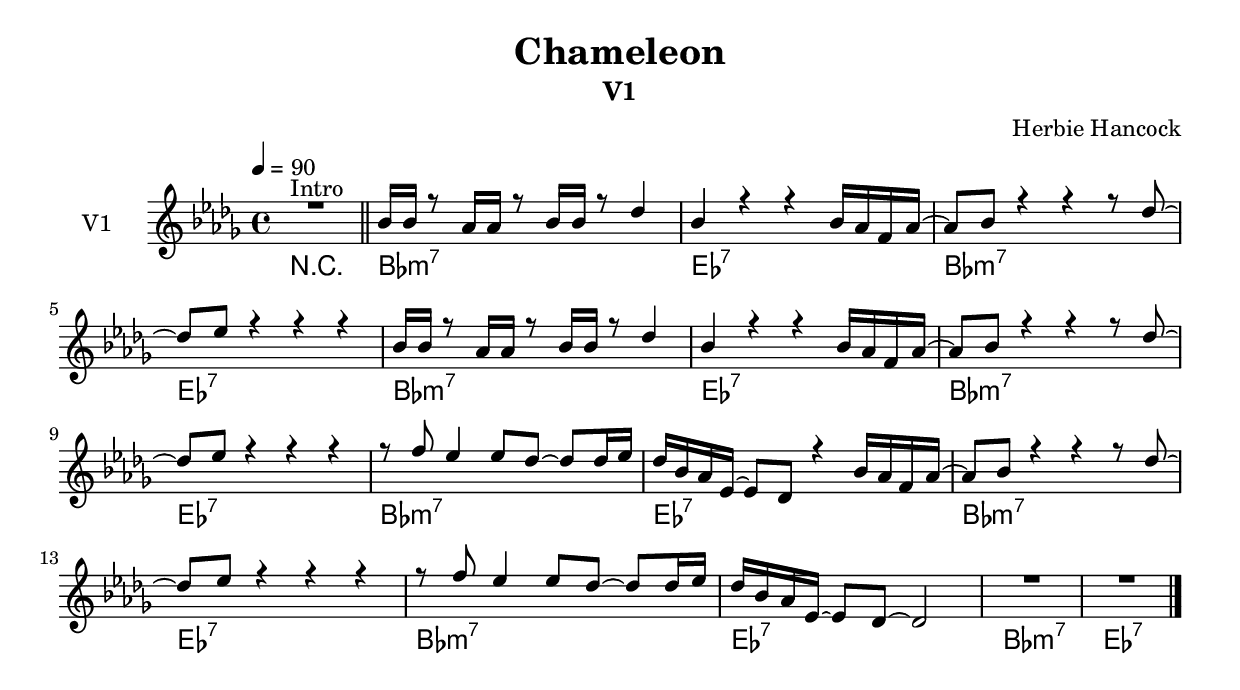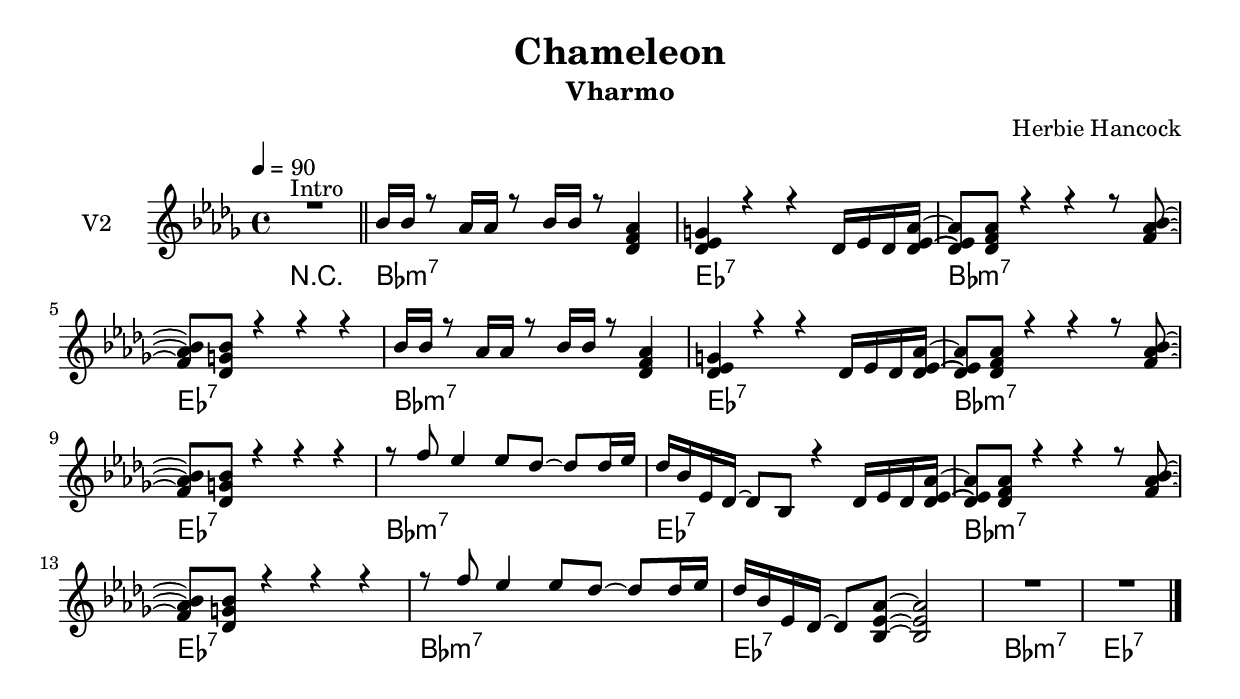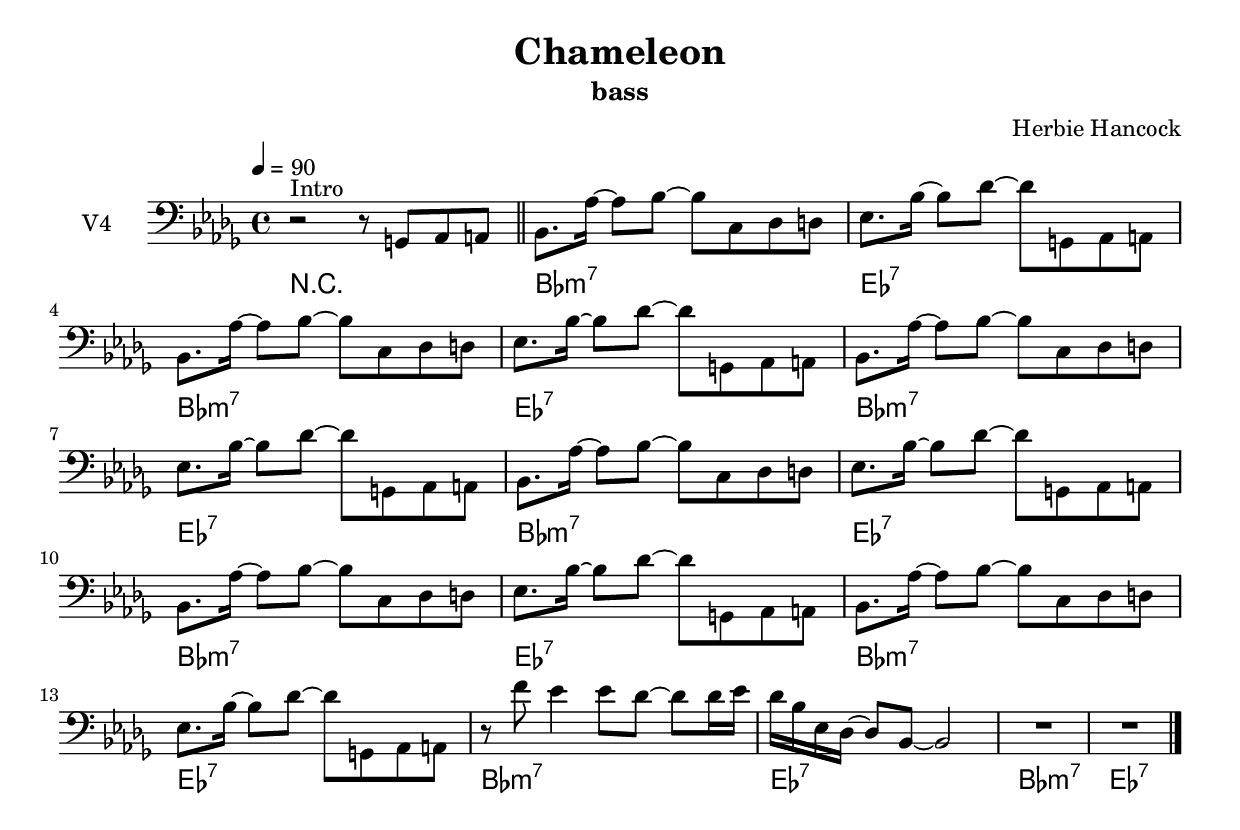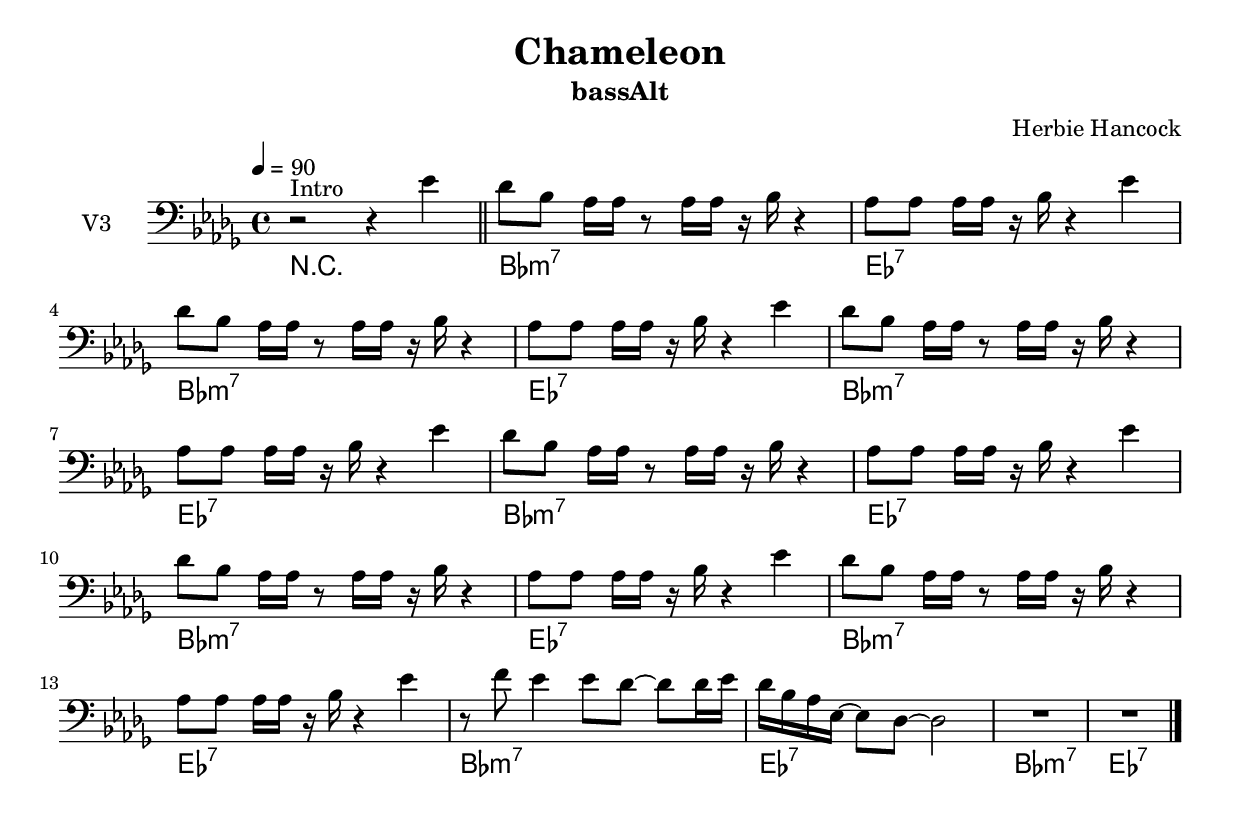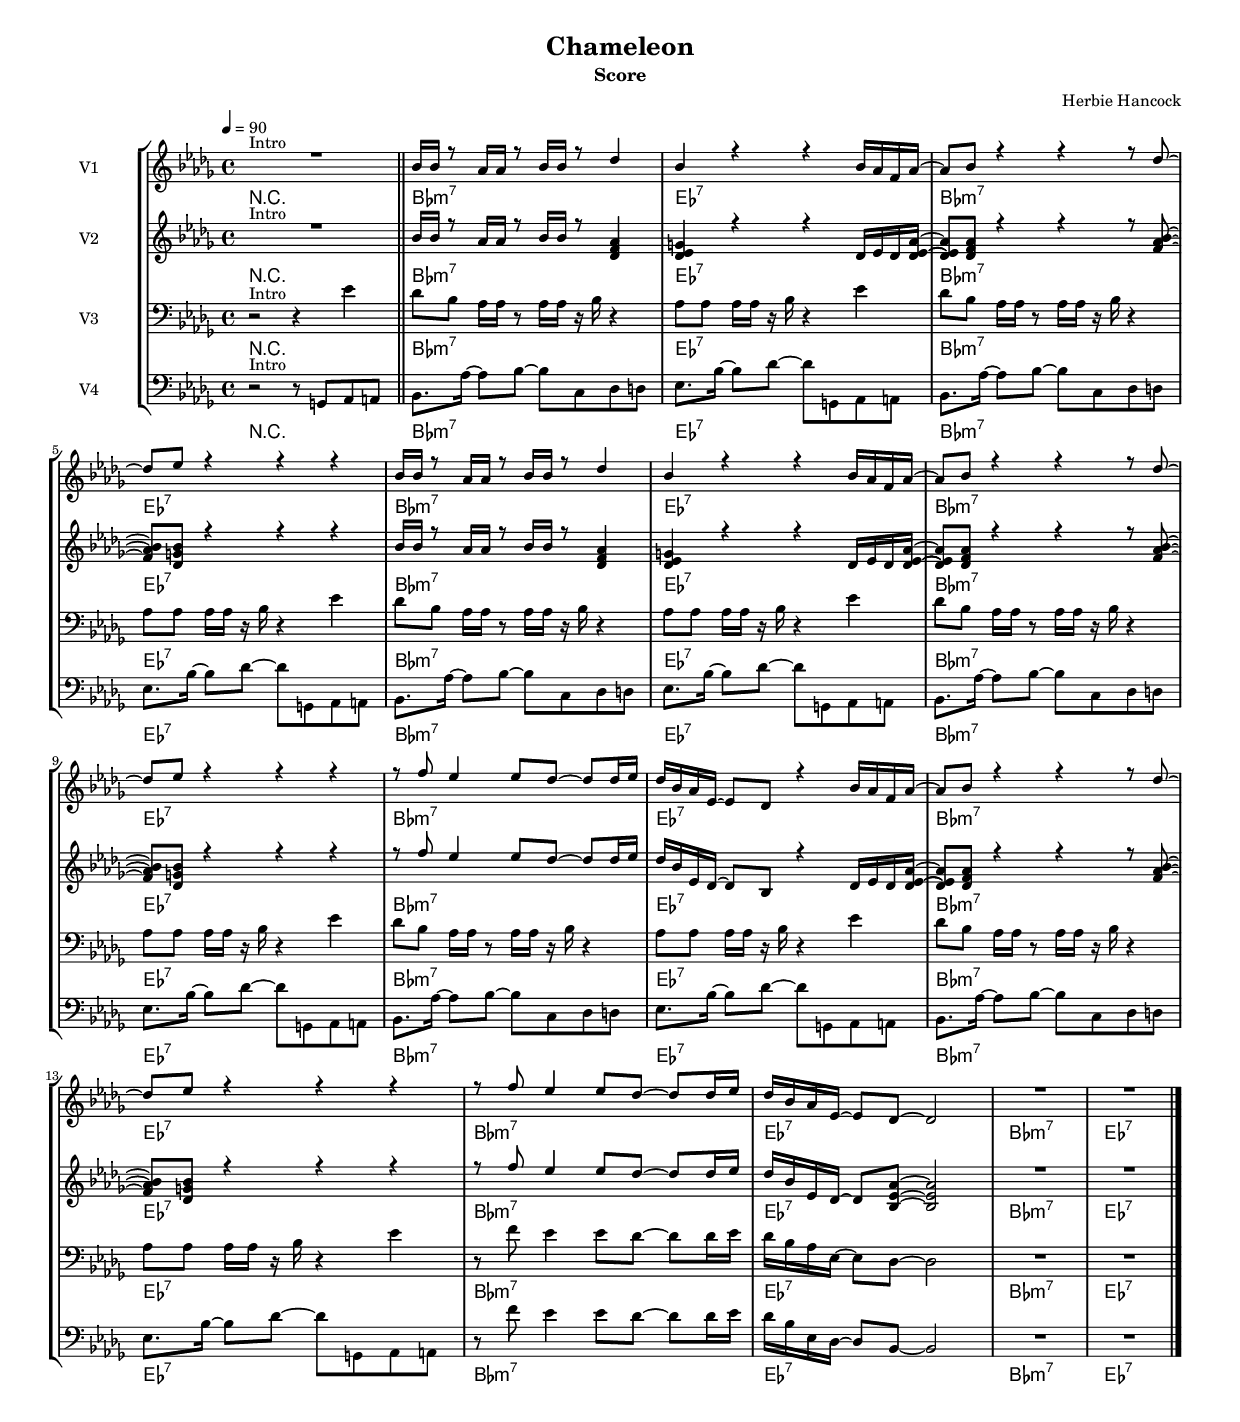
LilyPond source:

% Frescobaldi variables:
% -*- output: cantaloop_windQuartet_scoreAndParts-score.pdf

% TRANSPOSITION and MIDI variables
originpitch = c %c' %bes'% f % c'
originpitchOttava = c'' %c' %bes'% f % c'

targetpitchone = c
targetpitchtwo = a
targetpitchthr = d'
targetpitchfou = c

originpitchone = c' %bes %bes'% f % c'
originpitchtwo = c'' %bes' %bes'% f % c'
originpitchthr = c' %bes, %bes'% f % c'
originpitchfou = c' %bes'% f % c'

targetpitch = c'
originpitchFromTarget = c'

midiInstrOne = "V1"
midiInstrTwo = "Vharmo"
midiInstrThr = "bassAlt"
midiInstrFou = "bass"

clefVThree = "bass" %"treble" % "treble"%
clefVFour = "bass" %"treble" % "bass" %

% INCLUDE the musical notes (and any variables further used in the books)
%%%%% piece.ly
%%%%% (This is the global definitions file)

\version "2.18.2"

\header{
  title = "Chameleon"
	composer = "Herbie Hancock"
}

% some things to define in the ..._score.ly file:
%originpitch = c' %c' %bes'% f % c'
%targetpitchone = c'
%targetpitchtwo = c'
%targetpitchthr = c'
%targetpitchfou = c'

%clefVThree = G % alto % bass... 

% midiInstrOne
% midiInstrTwo
% midiInstrThr
% midiInstrFou

globalStyle = {
  \accidentalStyle "modern-cautionary"
}

structure = {
  s1^\markup{Intro} | %\breathe |
  \bar "||"
  s1 * 16
  \bar "|."
}

harmoniesSilent = \chordmode {R1}

harmonies = \chordmode {
  R1
  \repeat unfold 2 {
    bes1:m7 |
    ees1:7 |
    bes1:m7 |
    ees1:7 |
    bes1:m7 |
    ees1:7 |
    bes1:m7 |
    ees1:7 |
  }
}

global = {
  \time 4/4
  \tempo 4 = 90
  \key bes \minor 
}
  
bassLine = \relative c {
  r2 r8 	g aes a  |
  \repeat unfold 6 {
      bes8. aes'16~ aes8 bes8~ bes c, des d |
      ees8. bes'16~ bes8 des8~ des g,, aes a
  }
  r8 f'' ees4 ees8 des~ des des16 ees |
  des bes ees, des~ des8 bes~ bes2| 
  R1 |
  R1
  
}

bassLineTwo = \relative c {
  r2 r4 ees' |
  \repeat unfold 6 {
    des8 bes aes16 aes r8    aes16 aes r bes r4 |
    aes8 aes aes16 aes r bes r4 ees 
  }
  r8 f ees4 ees8 des~ des des16 ees |
  des bes aes ees~ ees8 des~ des2| 
  R1 |
  R1
}

melody = \relative c'' {
  R1 |
  \repeat unfold 2 {
    bes16 bes r8 aes16 aes r8 bes16 bes r8 des4 |
    bes4 r4 r4 bes16 aes f aes~ |
    aes8 bes8 r4 r4 r8 des~ |
    des8 ees r4 r4 r4 |
  }
  r8 f ees4 ees8 des~ des des16 ees |
  des bes aes ees~ ees8 des r4 bes'16 aes f aes~ |
  aes8 bes r4 r4 r8 des~ |
    des8 ees r4 r4 r4  |
  r8 f ees4 ees8 des~ des des16 ees |
  des bes aes ees~ ees8 des~ des2| 
  R1 |
  R1
} % harmoZero


harmo = \relative c'' {
  R1 |
  \repeat unfold 2 {
    bes16 bes r8 aes16 aes r8 bes16 bes r8 
      << 
        {aes4 | g4 } 
        {f4 | ees4}
        {des4 | des4 }
      >>  r4 r4 des16 ees des 
      <<
         {aes'16~ | 
          aes8 aes8 r4 r4 r8 bes~ |
          bes8 bes}
         {ees,16~ | 
          ees8 f8 r4 r4 r8 aes~ |
          aes8 g}
         {des16~ | 
          des8 des8 r4 r4 r8 f~ |
          f8 des}
      >>
    r4 r4 r4 |
  }
  r8 f' ees4 ees8 des~ des des16 ees |
  des bes ees, des~ des8 bes r4 des16 ees des 
      <<
         {aes'16~ | 
          aes8 aes8 r4 r4 r8 bes~ |
          bes8 bes}
         {ees,16~ | 
          ees8 f8 r4 r4 r8 aes~ |
          aes8 g}
         {des16~ | 
          des8 des8 r4 r4 r8 f~ |
          f8 des}
      >> r4 r4 r4  |
  r8 f' ees4 ees8 des~ des des16 ees |
  des bes ees, des~ des8 
    << 
      {aes'8~ aes2}
      {ees8~ ees2}
      {bes8~ bes2}
    >>
    | 
  R1 |
  R1
}

one = \transpose \originpitchone \targetpitch {
  <<
    \new ChordNames {
      \transposition \originpitchFromTarget % for MIDI files? to be verified
      \harmonies
    }
    \new Voice { 
      \global
      \relative c' {
        \set Staff.instrumentName = #"V1 "
        \set Staff.midiInstrument = \midiInstrOne
        \transposition \originpitchone % for MIDI files? to be verified
        {
          \compressFullBarRests
          <<
            \new Voice = "first" {
              \voiceOne \melody
            }
            \new Voice = "second" {
              \voiceTwo
              \repeat volta 2 {  
              }
            }
          >>
        }
      }
    }
  >>
}    %*********************************

two = \transpose \originpitchtwo \targetpitch {
  <<
    \new ChordNames {
      \harmonies
    }
    \new Voice { 
      \global
      \relative c''{
        \set Staff.instrumentName = #"V2 "
        \set Staff.midiInstrument = \midiInstrTwo
        \transposition \originpitchtwo % for MIDI files? to be verified
        {
          \compressFullBarRests
          \new Voice = "first" {
            \voiceOne \transpose c c' {\harmo}
          }
        }
      }
    }
  >>
}   %*********************************

three = \transpose \originpitchthr \targetpitch {
  <<
    \new ChordNames {
      \harmonies
    }
    \new Voice { 
  \global
  \relative c' {
    \set Staff.instrumentName = #"V3 "
    \set Staff.midiInstrument = \midiInstrThr
    \transposition \originpitchthr % for MIDI files? to be verified
    
    %\clef bass %alto
    \clef \clefVThree
    
    \compressFullBarRests
    \bassLineTwo
    
  }
}>>}   %*********************************

four = \transpose \originpitchfou \targetpitch {
  <<
    \new ChordNames {
      \harmonies
    }
    \new Voice { 
      \global
      \relative c {
      \set Staff.instrumentName = #"V4 "
      \set Staff.midiInstrument = \midiInstrFou
      \transposition \originpitchfou % for MIDI files? to be verified
    
      \clef \clefVFour 
      
      \compressFullBarRests
      \bassLine
      }
    }
  >>
}   %**********************************

musicPieceOne = {
  <<
    %\tag #'score \tag #'chords 
    %\new ChordNames {
    %  \harmonies
    %}
    \tag #'score \tag #'v1 \new Staff { 
      << \globalStyle \structure \one >> }
    \tag #'score \tag #'v2 \new Staff { 
      << \globalStyle \structure \two>> }
    \tag #'score \tag #'v3 \new Staff { 
      << \globalStyle \structure \three>> }
    \tag #'score \tag #'v4 \new Staff { 
      << \globalStyle \structure \four>> }
    
  >>
}


%%% Local Variables:
%%% LilyPond-master-file: "cantaloop_windQuartet_scoreAndParts.ly"
%%% End: 
% -*- master: chameleon_windQuartet_scoreAndParts.ly;
% -*- output: chameleon_windQuartet_scoreAndParts-score.pdf


\paper{
  print-all-headers = "true"
}
#(set-global-staff-size 14)

% BOOK FOR THE WHOLE SCORE
% 
%    add as many bookparts as there are pieces in the music
\book{
  \bookOutputSuffix "score_in_C" 
  \header {
    instrumentName = "Title" % ?
    }
  #(set-global-staff-size 14)
  \bookpart{
    \header{
      subtitle = "Score"
      }
    \score {
      \new StaffGroup \keepWithTag #'score \musicPieceOne
      \layout { 
	#(layout-set-staff-size 14)}
      \midi { }
      \header{
	instrumentName ="Quartet"
      }
    }
  }
  % ... other bookparts come here
}

% BOOKS FOR EACH INSTRUMENT
% 
%    for each instrument, we likewise have a book
% 
% TODO: make more automatisms with variables? possible to put more logic?
% 
#(set-global-staff-size 20)%
\book{
  \bookOutputSuffix \midiInstrOne
  #(set-global-staff-size 20)%
  
  \bookpart{
    \header{
      subtitle = \midiInstrOne
      }
    \score {
      \new StaffGroup \keepWithTag #'v1 \musicPieceOne
      \header{
	instrumentName = \midiInstrOne
      }
    }
  }
  % ... other bookparts
}


#(set-global-staff-size 20)%
\book{
  \bookOutputSuffix \midiInstrTwo
  #(set-global-staff-size 20)%
  
  \bookpart{
    \header{
      subtitle = \midiInstrTwo
      }
    \score {
      \new StaffGroup \keepWithTag #'v2 \musicPieceOne
      \header{
	instrumentName = \midiInstrTwo
      }
    }
  }
  % ... other bookparts
}


#(set-global-staff-size 20)%
\book{
  \bookOutputSuffix \midiInstrThr
  #(set-global-staff-size 20)%
  
  \bookpart{
    \header{
      subtitle = \midiInstrThr
      }
    \score {
      \new StaffGroup \keepWithTag #'v3 \musicPieceOne
      \header{
	instrumentName =\midiInstrThr
      }
    }
  }
  % ... other bookparts
}


#(set-global-staff-size 20)%
\book{
  \bookOutputSuffix \midiInstrFou
  #(set-global-staff-size 20)%
  
  \bookpart{
    \header{
      subtitle = \midiInstrFou
      }
    \score {
      \new StaffGroup \keepWithTag #'v4 \musicPieceOne
      \header{
	instrumentName =\midiInstrFou
      }
    }
  }
  % ... other bookparts
}

